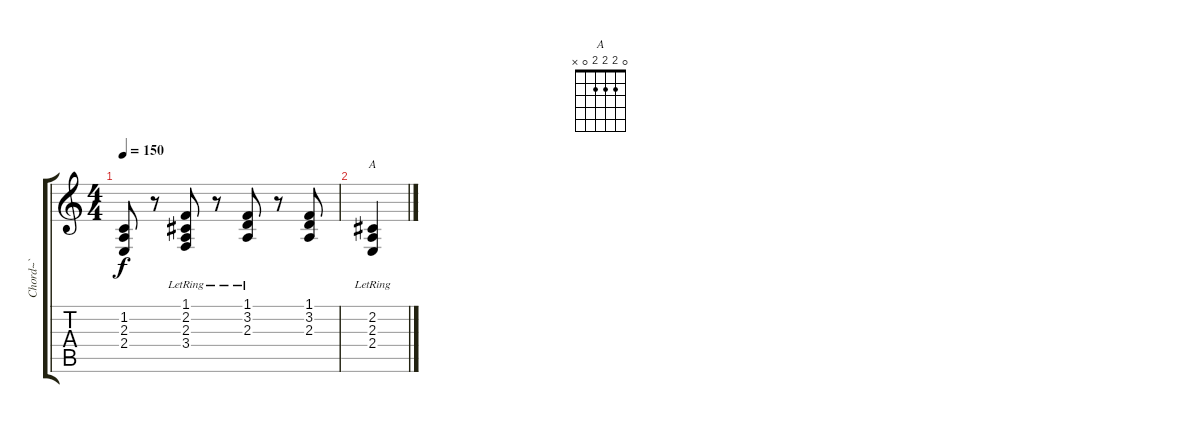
\track ("Chord~`" "Chord~`") {instrument electricgrandpiano}
\staff {score tabs}
\tuning (E4 B3 G3 D3 A2 E2) {hide}
\chord ("A" 0 2 2 2 0 x)
\ts (4 4)
\tempo 150
\clef g2
\ks c
(1.2 2.3 2.4).8{dy f} r.8 (1.1 2.2 2.3 3.4{lr}).8 r.8 (1.1 3.2 2.3{lr}).8 r.8 (1.1 3.2 2.3).8 |
(2.2 2.3 2.4{lr}).4{ch "A"}
